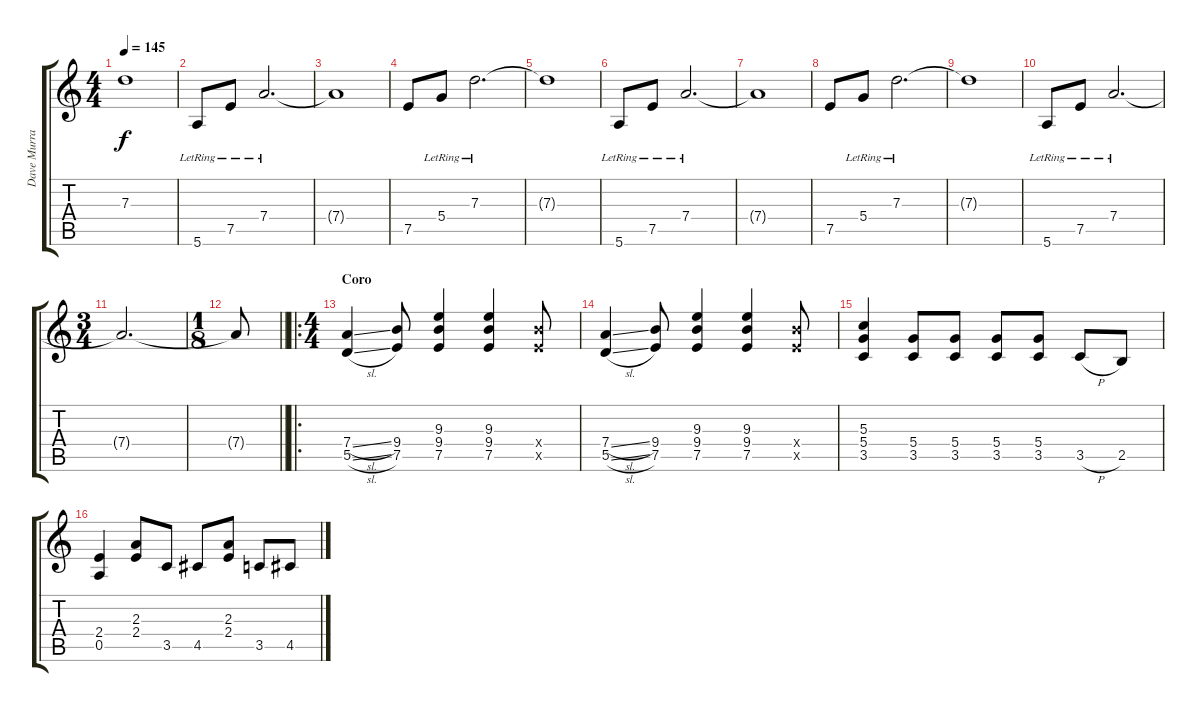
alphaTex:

\track ("Dave Murray" "Dave Murra") {instrument overdrivenguitar}
\staff {score tabs}
\tuning (E4 B3 G3 D3 A2 E2) {hide}
\ts (4 4)
\tempo 145
\clef g2
\ks c
7.3{t}.1{dy f} |
5.6{lr}.8 7.5{lr}.8 7.4{lr}.2{d} |
7.4{t}.1 |
7.5.8 5.4{lr}.8 7.3{lr}.2{d} |
7.3{t}.1 |
5.6{lr}.8 7.5{lr}.8 7.4{lr}.2{d} |
7.4{t}.1 |
7.5.8 5.4{lr}.8 7.3{lr}.2{d} |
7.3{t}.1 |
5.6{lr}.8 7.5{lr}.8 7.4{lr}.2{d} |
\ts (3 4)
7.4{t}.2{d} |
\ts (1 8)
\barLineRight lightlight
7.4{t}.8 |
\ro
\ts (4 4)
\section ("" "Coro")
(7.4{sl} 5.5{sl}).4 (9.4 7.5).8 (9.3 9.4 7.5).4 (9.3 9.4 7.5).4 (9.4{x} 7.5{x}).8 |
(7.4{sl} 5.5{sl}).4 (9.4 7.5).8 (9.3 9.4 7.5).4 (9.3 9.4 7.5).4 (9.4{x} 7.5{x}).8 |
(5.3 5.4 3.5).4 (5.4 3.5).8 (5.4 3.5).8 (5.4 3.5).8 (5.4 3.5).8 3.5{h}.8 2.5.8 |
(2.4 0.5).4 (2.3 2.4).8 3.5.8 4.5.8 (2.3 2.4).8 3.5.8 4.5.8
